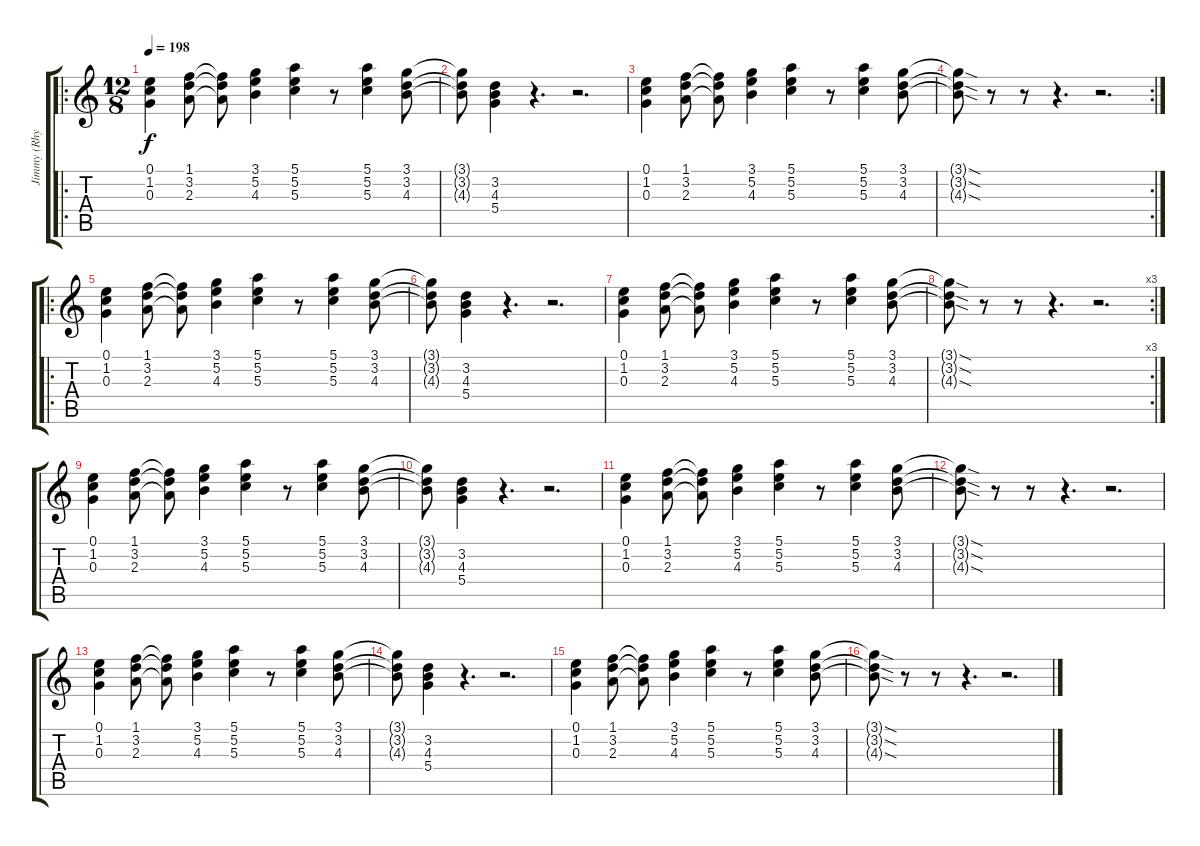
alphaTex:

\track ("Jimmy (Rhythm) Mild Distortion" "Jimmy (Rhy") {instrument overdrivenguitar}
\staff {score tabs}
\tuning (E4 B3 G3 D3 A2 E2) {hide}
\ro
\ts (12 8)
\tempo 198
\clef g2
\ks c
(0.1 1.2 0.3).4{dy f instrument overdrivenguitar} (1.1 3.2 2.3).8 (1.1{t} 3.2{t} 2.3{t}).8 (3.1 5.2 4.3).4 (5.1 5.2 5.3).4 r.8 (5.1 5.2 5.3).4 (3.1 3.2 4.3).8 |
(3.1{t} 3.2{t} 4.3{t}).8 (3.2 4.3 5.4).4 r.4{d} r.2{d} |
(0.1 1.2 0.3).4 (1.1 3.2 2.3).8 (1.1{t} 3.2{t} 2.3{t}).8 (3.1 5.2 4.3).4 (5.1 5.2 5.3).4 r.8 (5.1 5.2 5.3).4 (3.1 3.2 4.3).8 |
\rc 2
(3.1{sod t} 3.2{sod t} 4.3{sod t}).8 r.8 r.8 r.4{d} r.2{d} |
\ro
(0.1 1.2 0.3).4 (1.1 3.2 2.3).8 (1.1{t} 3.2{t} 2.3{t}).8 (3.1 5.2 4.3).4 (5.1 5.2 5.3).4 r.8 (5.1 5.2 5.3).4 (3.1 3.2 4.3).8 |
(3.1{t} 3.2{t} 4.3{t}).8 (3.2 4.3 5.4).4 r.4{d} r.2{d} |
(0.1 1.2 0.3).4 (1.1 3.2 2.3).8 (1.1{t} 3.2{t} 2.3{t}).8 (3.1 5.2 4.3).4 (5.1 5.2 5.3).4 r.8 (5.1 5.2 5.3).4 (3.1 3.2 4.3).8 |
\rc 3
(3.1{sod t} 3.2{sod t} 4.3{sod t}).8 r.8 r.8 r.4{d} r.2{d} |
(0.1 1.2 0.3).4 (1.1 3.2 2.3).8 (1.1{t} 3.2{t} 2.3{t}).8 (3.1 5.2 4.3).4 (5.1 5.2 5.3).4 r.8 (5.1 5.2 5.3).4 (3.1 3.2 4.3).8 |
(3.1{t} 3.2{t} 4.3{t}).8 (3.2 4.3 5.4).4 r.4{d} r.2{d} |
(0.1 1.2 0.3).4 (1.1 3.2 2.3).8 (1.1{t} 3.2{t} 2.3{t}).8 (3.1 5.2 4.3).4 (5.1 5.2 5.3).4 r.8 (5.1 5.2 5.3).4 (3.1 3.2 4.3).8 |
(3.1{sod t} 3.2{sod t} 4.3{sod t}).8 r.8 r.8 r.4{d} r.2{d} |
(0.1 1.2 0.3).4 (1.1 3.2 2.3).8 (1.1{t} 3.2{t} 2.3{t}).8 (3.1 5.2 4.3).4 (5.1 5.2 5.3).4 r.8 (5.1 5.2 5.3).4 (3.1 3.2 4.3).8 |
(3.1{t} 3.2{t} 4.3{t}).8 (3.2 4.3 5.4).4 r.4{d} r.2{d} |
(0.1 1.2 0.3).4 (1.1 3.2 2.3).8 (1.1{t} 3.2{t} 2.3{t}).8 (3.1 5.2 4.3).4 (5.1 5.2 5.3).4 r.8 (5.1 5.2 5.3).4 (3.1 3.2 4.3).8 |
(3.1{sod t} 3.2{sod t} 4.3{sod t}).8 r.8 r.8 r.4{d} r.2{d}
